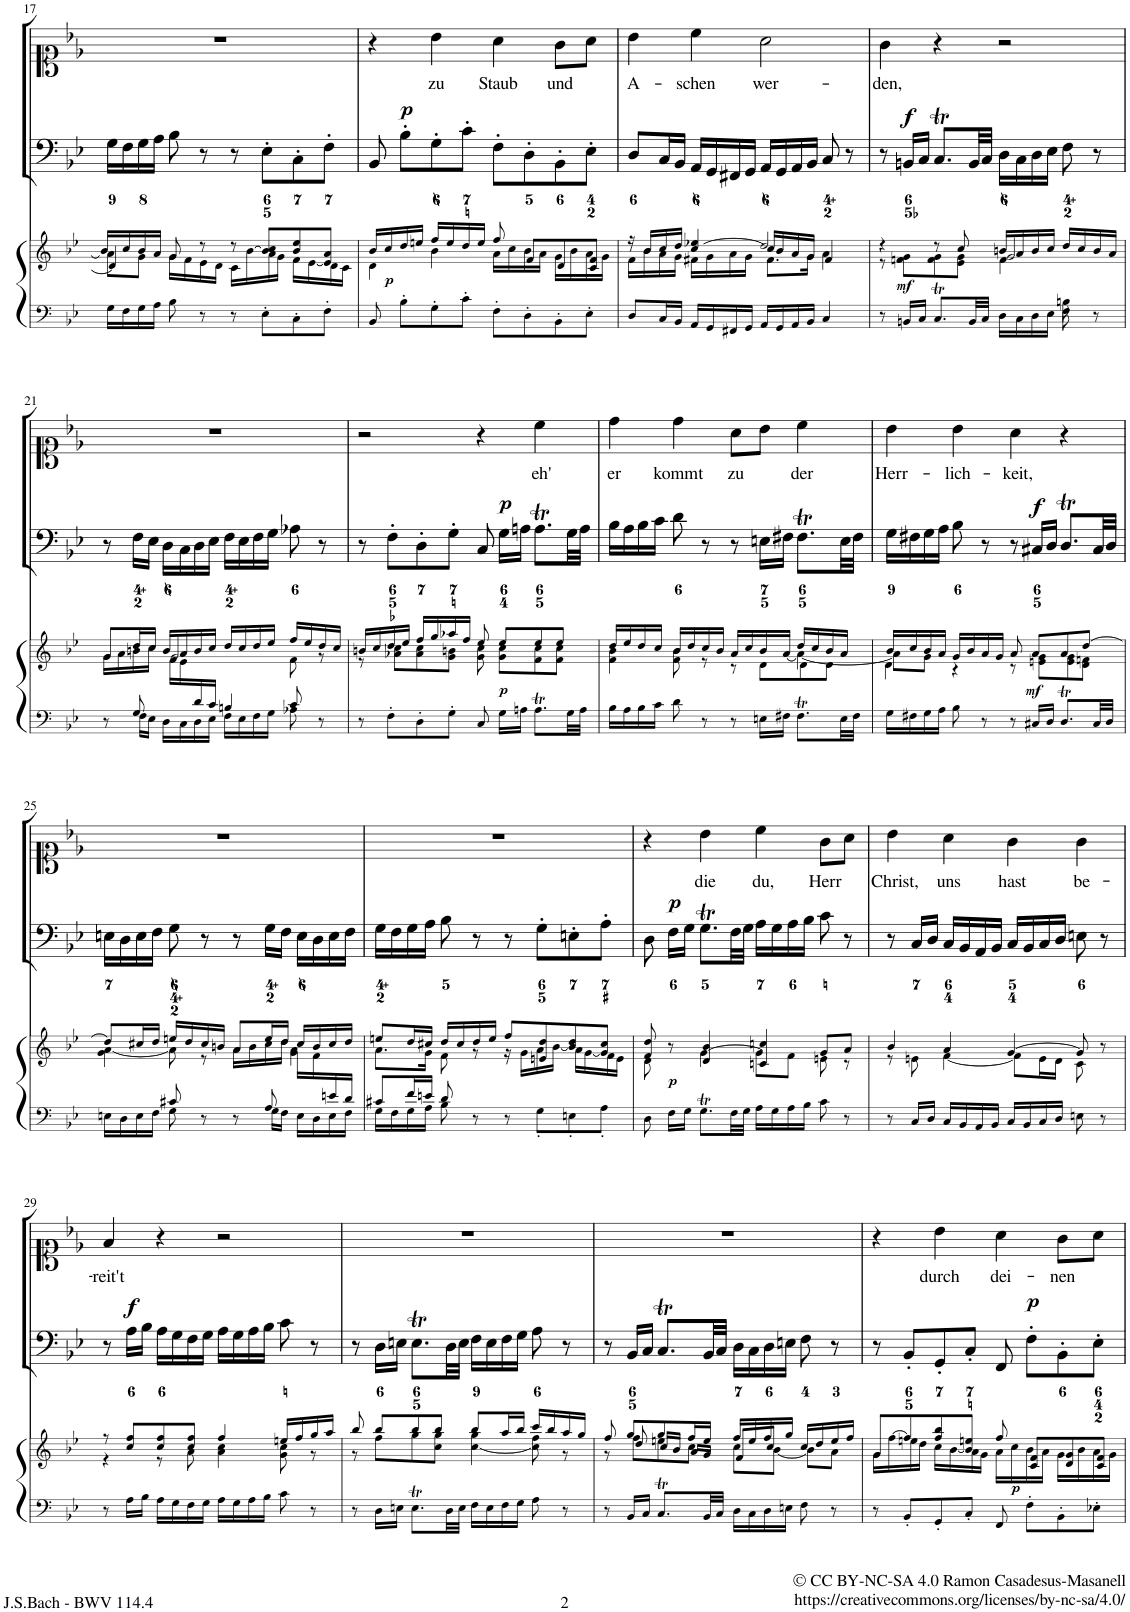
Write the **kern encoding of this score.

**kern	**kern	**dynam	**kern	**dynam	**kern	**text
*part3	*part3	*part3	*part2	*part2	*part1	*part1
*staff4	*staff3	*staff3/4	*staff2	*staff2	*staff1	*staff1
*I"Piano reduction	*	*	*I"Continuo	*	*I"Soprano	*
*I'Pno	*	*	*	*	*	*
!!LO:PB:g=z
*clefF4	*clefG2	*	*clefF4	*	*clefC1	*
*k[b-e-]	*k[b-e-]	*	*k[b-e-]	*	*k[b-e-]	*
*M4/4	*M4/4	*	*M4/4	*	*M4/4	*
*met(c)	*met(c)	*	*met(c)	*	*met(c)	*
=17	=17	=17	=17	=17	=17	=17
*	*^	*	*	*	*	*
*	*	*^	*	*	*	*	*
16G\LL	16b-/LL	8a\L]	4d/]	.	16G\LL	.	1r	.
16F\	16cc/	.	.	.	16F\	.	.	.
16G\	16b-/	8g\J	.	.	16G\	.	.	.
16A\JJ	16a/JJ	.	.	.	16A\JJ	.	.	.
8B-\	8g/	16g\LL	4ryy	.	8B-\	.	.	.
.	.	16f\	.	.	.	.	.	.
8r	8r	16e-\	.	.	8r	.	.	.
.	.	16d\JJ	.	.	.	.	.	.
8r	8r	16c\LL	2ryy	.	8r	.	.	.
.	.	[>16b-\	.	.	.	.	.	.
8E-'\L	8b-/] 8cc/L	16a\	.	.	8E-'\L	.	.	.
.	.	16g\JJ	.	.	.	.	.	.
8C'\	8b-/ 8ee-/	16f\LL	.	.	8C'\	.	.	.
.	.	[16e-\	.	.	.	.	.	.
8F'\J	8e-/] 8a/J	16d\	.	.	8F'\J	.	.	.
.	.	16c\JJ	.	.	.	.	.	.
*	*	*v	*v	*	*	*	*	*
=18	=18	=18	=18	=18	=18	=18	=18
8BB-/	16b-/LL	4d\	.	8BB-/	.	4r	.
!	!	!	!LO:DY:b	!	!	!	!
.	16cc/	.	p	.	.	.	.
!	!	!	!	!	!LO:DY:a	!	!
8B-'\L	16dd/	.	.	8B-'\L	p	.	.
.	16een/JJ	.	.	.	.	.	.
!	!	!	!	!	!	!	!LO:LY:b
8G'\	16ff/LL	4b-\	.	8G'\	.	4b-\	zu
.	16ee/	.	.	.	.	.	.
8c'\J	16dd/	.	.	8c'\J	.	.	.
.	16ee/JJ	.	.	.	.	.	.
!	!	!	!	!	!	!	!LO:LY:b
8F'\L	8ff/	16a\LL	.	8F'\L	.	4a\	Staub
.	.	16cc\	.	.	.	.	.
8D'\	8f/L	16b-\	.	8D'\	.	.	.
.	.	16a\JJ	.	.	.	.	.
!	!	!	!	!	!	!	!LO:LY:b
8BB-'\	8d/	16g\LL	.	8BB-'\	.	8g\L	und
.	.	16b-\	.	.	.	.	.
8E-'\J	8c/ 8f/J	16a\	.	8E-'\J	.	8a\J	.
.	.	16g\JJ	.	.	.	.	.
=19	=19	=19	=19	=19	=19	=19	=19
*	*	*^	*	*	*	*	*
!	!	!	!	!	!	!	!	!LO:LY:b
8D/L	16r	16f\LL	2ryy	.	8D/L	.	4b-\	A-
.	16b-/LL	16b-\	.	.	.	.	.	.
16C/L	16cc/	16a\	.	.	16C/L	.	.	.
16BB-/JJ	16dd/JJ	16g\JJ	.	.	16BB-/JJ	.	.	.
!	!	!	!	!	!	!	!	!LO:LY:b
16AA/LL	[4cc/ 4ee-X/	16f#X\LL	.	.	16AA/LL	.	4cc\	-schen
16GG/	.	16g\	.	.	16GG/	.	.	.
16FF#X/	.	16a\	.	.	16FF#X/	.	.	.
16GG/JJ	.	16g\JJ	.	.	16GG/JJ	.	.	.
!	!	!	!	!	!	!	!	!LO:LY:b
16AA/LL	16cc/LL]	8.f#\L	2dd/	.	16AA/LL	.	2a\	wer-
16GG/	16b-/	.	.	.	16GG/	.	.	.
16AA/	16a/	.	.	.	16AA/	.	.	.
16BB-/JJ	16g/JJ	16g\Jk	.	.	16BB-/JJ	.	.	.
4C/	4f#/	4a\	.	.	8C/	.	.	.
.	.	.	.	.	8r	.	.	.
=20	=20	=20	=20	=20	=20	=20	=20	=20
*^	*	*	*	*	*	*	*	*
!	!	!	!	!	!	!	!	!	!LO:LY:b
2.ryy	8r	4r	8r	2ryy	.	8r	.	4g\	-den,
!	!	!	!	!	!LO:DY:b	!	!LO:DY:a	!	!
.	16BBn/LL	.	8fn\ 8g\L	.	mf	16BBn/LL	f	.	.
.	16C/JJ	.	.	.	.	16C/JJ	.	.	.
.	8.CT/L	8r	8f\ 8g\	.	.	8.CT/L	.	4r	.
.	.	8cc/	8e-\ 8g\J	.	.	.	.	.	.
.	32BB/LL	.	.	.	.	32BB/LL	.	.	.
.	32C/JJJ	.	.	.	.	32C/JJJ	.	.	.
.	16D\LL	16bn/LL	4f\	2g/	.	16D\LL	.	2r	.
.	16C\	16a/	.	.	.	16C\	.	.	.
.	16D\	16b/	.	.	.	16D\	.	.	.
.	16E-\JJ	16cc/JJ	.	.	.	16E-\JJ	.	.	.
8Bn\	8F\	16dd/LL	8ryy	.	.	8F\	.	.	.
.	.	16cc/	.	.	.	.	.	.	.
8ryy	8r	16b/	8ryy	.	.	8r	.	.	.
.	.	16a/JJ	.	.	.	.	.	.	.
!!LO:LB:g=z
=21	=21	=21	=21	=21	=21	=21	=21	=21	=21
8r	8ryy	8g/L	16g\LL	4ryy	.	8r	.	1r	.
.	.	.	16a\	.	.	.	.	.	.
8G/	16F\LL	16dd/L	16bn\	.	.	16F\LL	.	.	.
.	16E-\JJ	16cc/JJ	16cc\JJ	.	.	16E-\JJ	.	.	.
8ryy	16D\LL	16b/LL	2g/	16f\LL	.	16D\LL	.	.	.
.	16C\	16a/	.	16e-\	.	16C\	.	.	.
16d/	16D\	16b/	.	2ryy	.	16D\	.	.	.
16c/JJ	16E-\JJ	16cc/JJ	.	.	.	16E-\JJ	.	.	.
4Bn/	16F\LL	16dd/LL	.	.	.	16F\LL	.	.	.
.	16E-\	16cc/	.	.	.	16E-\	.	.	.
.	16F\	16dd/	.	.	.	16F\	.	.	.
.	16G\JJ	16ee-/JJ	.	.	.	16G\JJ	.	.	.
8c/	8A-X\	16ff/LL	8f\	.	.	8A-X\	.	.	.
.	.	16ee-/	.	.	.	.	.	.	.
8r	8ryy	16dd/	8r	8ryy	.	8r	.	.	.
.	.	16cc/JJ	.	.	.	.	.	.	.
*v	*v	*	*	*	*	*	*	*	*
*	*	*v	*v	*	*	*	*	*
=22	=22	=22	=22	=22	=22	=22	=22
8r	16bn/LL	8r	.	8r	.	2r	.
.	16cc/	.	.	.	.	.	.
8F'\L	16dd/	8a-X\ 8cc\L	.	8F'\L	.	.	.
.	16ee-/JJ	.	.	.	.	.	.
8D'\	16ff/LL	8a-\ 8cc\	.	8D'\	.	.	.
.	16gg/	.	.	.	.	.	.
8G'\J	16aa-X/	8g\ 8bn\J	.	8G'\J	.	.	.
.	16ff/JJ	.	.	.	.	.	.
8C/	8ee-/	8g\ 8cc\	.	8C/	.	4r	.
!	!	!	!LO:DY:b	!	!LO:DY:a	!	!
16G\LL	8ee-/L	8g\ 8cc\L	p	16G\LL	p	.	.
16An\JJ	.	.	.	16An\JJ	.	.	.
!	!	!	!	!	!	!	!LO:LY:b
8.At\L	8ee-/	8f\ 8cc\	.	8.At\L	.	4cc\	eh'
.	8ee-/J	8f\ 8cc\J	.	.	.	.	.
32G\LL	.	.	.	32G\LL	.	.	.
32A\JJJ	.	.	.	32A\JJJ	.	.	.
=23	=23	=23	=23	=23	=23	=23	=23
*	*	*^	*	*	*	*	*
!	!	!	!	!	!	!	!	!LO:LY:b
16B-\LL	16dd/LL	4f\ 4b-\	2ryy	.	16B-\LL	.	4dd\	er
16A\	16ee-/	.	.	.	16A\	.	.	.
16B-\	16dd/	.	.	.	16B-\	.	.	.
16c\JJ	16cc/JJ	.	.	.	16c\JJ	.	.	.
!	!	!	!	!	!	!	!	!LO:LY:b
8d\	16b-/LL	8f\ 8b-\	.	.	8d\	.	4dd\	kommt
.	16dd/	.	.	.	.	.	.	.
8r	16cc/	8r	.	.	8r	.	.	.
.	16b-/JJ	.	.	.	.	.	.	.
!	!	!	!	!	!	!	!	!LO:LY:b
8r	16a/LL	8r	4ryy	.	8r	.	8a\L	zu
.	16cc/	.	.	.	.	.	.	.
16En\LL	16b-/	8d\L	.	.	16En\LL	.	8b-\J	.
16F#X\JJ	[<16a/JJ	.	.	.	16F#X\JJ	.	.	.
!	!	!	!	!	!	!	!	!LO:LY:b
8.F#t\L	16dd/LL	8d\	4a\_	.	8.F#t\L	.	4cc\	der
.	16cc/	.	.	.	.	.	.	.
.	16b-/	8d\J	.	.	.	.	.	.
32E\LL	16a/JJ	.	.	.	32E\LL	.	.	.
32F#\JJJ	.	.	.	.	32F#\JJJ	.	.	.
=24	=24	=24	=24	=24	=24	=24	=24	=24
!	!	!	!	!	!	!	!	!LO:LY:b
16G\LL	16b-/LL	8a\L]	4d\	.	16G\LL	.	4b-\	Herr-
16F#X\	16cc/	.	.	.	16F#X\	.	.	.
16G\	16b-/	8g\J	.	.	16G\	.	.	.
16A\JJ	16a/JJ	.	.	.	16A\JJ	.	.	.
!	!	!	!	!	!	!	!	!LO:LY:b
8B-\	16g/LL	4r	4ryy	.	8B-\	.	4b-\	-lich-
.	16b-/	.	.	.	.	.	.	.
8r	16a/	.	.	.	8r	.	.	.
.	16g/JJ	.	.	.	.	.	.	.
!	!	!	!	!	!	!	!	!LO:LY:b
8r	8a/	8r	2ryy	.	8r	.	4a\	-keit,
!	!	!	!	!LO:DY:b	!	!LO:DY:a	!	!
16C#X/LL	8a/L	8en\ 8g\L	.	mf	16C#X/LL	f	.	.
16D/JJ	.	.	.	.	16D/JJ	.	.	.
8.Dt/L	8a/	8e\ 8g\	.	.	8.Dt/L	.	4r	.
.	[8dd/J	8d\ 8fn\J	.	.	.	.	.	.
32C#/LL	.	.	.	.	32C#/LL	.	.	.
32D/JJJ	.	.	.	.	32D/JJJ	.	.	.
!!LO:LB:g=z
=25	=25	=25	=25	=25	=25	=25	=25	=25
*^	*	*	*	*	*	*	*	*
4ryy	16En\LL	8dd/L]	4g\ [4a\	2.ryy	.	16En\LL	.	1r	.
.	16D\	.	.	.	.	16D\	.	.	.
.	16E\	16cc#X/L	.	.	.	16E\	.	.	.
.	16F\JJ	16dd/JJ	.	.	.	16F\JJ	.	.	.
8c#X/	8G\	16een/LL	8a\]	.	.	8G\	.	.	.
.	.	16dd/	.	.	.	.	.	.	.
8r	8ryy	16cc#/	8r	.	.	8r	.	.	.
.	.	16bn/JJ	.	.	.	.	.	.	.
8r	8ryy	8a/L	16a\LL	.	.	8r	.	.	.
.	.	.	16b\	.	.	.	.	.	.
8A/	16G\LL	16ee/L	16cc#\	.	.	16G\LL	.	.	.
.	16F\JJ	16dd/JJ	16dd\JJ	.	.	16F\JJ	.	.	.
8ryy	16E\LL	16cc#/LL	4a\	16g\LL	.	16E\LL	.	.	.
.	16D\	16b/	.	16f\	.	16D\	.	.	.
16en/	16E\	16cc#/	.	8ryy	.	16E\	.	.	.
16d/JJ	16F\JJ	16dd/JJ	.	.	.	16F\JJ	.	.	.
*	*	*	*v	*v	*	*	*	*	*
=26	=26	=26	=26	=26	=26	=26	=26	=26
8c#X/L	16G\LL	8een/L	8.a\L	.	16G\LL	.	1r	.
.	16F\	.	.	.	16F\	.	.	.
16f/L	16G\	16dd/L	.	.	16G\	.	.	.
16en/JJ	16A\JJ	16cc#X/JJ	16g\Jk	.	16A\JJ	.	.	.
8d/	8B-\	16dd/LL	8f\	.	8B-\	.	.	.
.	.	16cc#/	.	.	.	.	.	.
8r	8ryy	16dd/	8r	.	8r	.	.	.
.	.	16ee/JJ	.	.	.	.	.	.
8r	8ryy	8ff/L	16r	.	8r	.	.	.
.	.	.	16g\LL	.	.	.	.	.
8ryy	8G'\L	8en/ 8dd/	16a\	.	8G'\L	.	.	.
.	.	.	[16b-\JJ	.	.	.	.	.
4ryy	8En'\	8b-/] 8dd/	16a\LL	.	8En'\	.	.	.
.	.	.	[16g\	.	.	.	.	.
.	8A'\J	8g/] 8cc#/J	16f\	.	8A'\J	.	.	.
.	.	.	16e\JJ	.	.	.	.	.
*v	*v	*	*	*	*	*	*	*
=27	=27	=27	=27	=27	=27	=27	=27
8D\	8f/ 8dd/	8d\	.	8D\	.	4r	.
!	!	!	!LO:DY:b	!	!LO:DY:a	!	!
16F\LL	8r	8ryy	p	16F\LL	p	.	.
16G\JJ	.	.	.	16G\JJ	.	.	.
!	!	!	!	!	!	!	!LO:LY:b
8.GT\L	4d/ 4b-/	[>4g\	.	8.GT\L	.	4b-\	die
32F\LL	.	.	.	32F\LL	.	.	.
32G\JJJ	.	.	.	32G\JJJ	.	.	.
!	!	!	!	!	!	!	!LO:LY:b
16A\LL	4cn/ 4ccn/	8g\L]	.	16A\LL	.	4cc\	du,
16G\	.	.	.	16G\	.	.	.
16A\	.	8f\J	.	16A\	.	.	.
16B-\JJ	.	.	.	16B-\JJ	.	.	.
!	!	!	!	!	!	!	!LO:LY:b
8c\	8g/L	8en\	.	8c\	.	8g\L	Herr
8r	8a/J	8r	.	8r	.	8a\J	.
=28	=28	=28	=28	=28	=28	=28	=28
!	!	!	!	!	!	!	!LO:LY:b
8r	4b-/	8r	.	8r	.	4b-\	Christ,
16C/LL	.	8en\	.	16C/LL	.	.	.
16D/JJ	.	.	.	16D/JJ	.	.	.
!	!	!	!	!	!	!	!LO:LY:b
16C/LL	4a/	[4f\	.	16C/LL	.	4a\	uns
16BB-/	.	.	.	16BB-/	.	.	.
16AA/	.	.	.	16AA/	.	.	.
16BB-/JJ	.	.	.	16BB-/JJ	.	.	.
!	!	!	!	!	!	!	!LO:LY:b
16C/LL	[4g/	8f\L]	.	16C/LL	.	4g\	hast
16BB-/	.	.	.	16BB-/	.	.	.
16C/	.	16e\L	.	16C/	.	.	.
16D/JJ	.	16d\JJ	.	16D/JJ	.	.	.
!	!	!	!	!	!	!	!LO:LY:b
8En\	8g/]	8c\	.	8En\	.	4g\	be-
8r	8r	8ryy	.	8r	.	.	.
!!LO:LB:g=z
=29	=29	=29	=29	=29	=29	=29	=29
!	!	!	!	!	!	!	!LO:LY:b
8r	8r	4r	.	8r	.	4f/	-reit't
!	!	!	!	!	!LO:DY:a	!	!
16A\LL	8cc/ 8ff/L	.	.	16A\LL	f	.	.
16B-\JJ	.	.	.	16B-\JJ	.	.	.
16A\LL	8cc/ 8ff/	8r	.	16A\LL	.	4r	.
16G\	.	.	.	16G\	.	.	.
16F\	8cc/ 8ff/J	8a\	.	16F\	.	.	.
16G\JJ	.	.	.	16G\JJ	.	.	.
16A\LL	4ff/	4a\ 4cc\	.	16A\LL	.	2r	.
16G\	.	.	.	16G\	.	.	.
16A\	.	.	.	16A\	.	.	.
16B-\JJ	.	.	.	16B-\JJ	.	.	.
8c\	16een/LL	8g\ 8cc\	.	8c\	.	.	.
.	16ff/	.	.	.	.	.	.
8r	16gg/	8r	.	8r	.	.	.
.	16aa/JJ	.	.	.	.	.	.
=30	=30	=30	=30	=30	=30	=30	=30
8r	8bb-/	8r	.	8r	.	1r	.
16D\LL	8bb-/L	8ff\L	.	16D\LL	.	.	.
16En\JJ	.	.	.	16En\JJ	.	.	.
8.Et\L	8bb-/	8gg\	.	8.Et\L	.	.	.
.	8bb-/J	8cc\ 8gg\J	.	.	.	.	.
32D\LL	.	.	.	32D\LL	.	.	.
32E\JJJ	.	.	.	32E\JJJ	.	.	.
16F\LL	8bb-/L	[4cc\ 4gg\	.	16F\LL	.	.	.
16E\	.	.	.	16E\	.	.	.
16F\	16aa/L	.	.	16F\	.	.	.
16G\JJ	16bb-/JJ	.	.	16G\JJ	.	.	.
8A\	16ccc/LL	8cc\] 8ff\	.	8A\	.	.	.
.	16bb-/	.	.	.	.	.	.
8r	16aa/	8r	.	8r	.	.	.
.	16gg/JJ	.	.	.	.	.	.
=31	=31	=31	=31	=31	=31	=31	=31
*	*	*^	*	*	*	*	*
8r	8ff/	8r	8ryy	.	8r	.	1r	.
16BB-/LL	8gg/L	8ff\L	8dd/	.	16BB-/LL	.	.	.
16C/JJ	.	.	.	.	16C/JJ	.	.	.
8.CT/L	8gg/	8een\	16cc/LL	.	8.CT/L	.	.	.
.	.	.	16b-/JJ	.	.	.	.	.
.	16ff/L	8cc\J	16a/LL	.	.	.	.	.
32BB-/LL	16ee/JJ	.	16g/JJ	.	32BB-/LL	.	.	.
32C/JJJ	.	.	.	.	32C/JJJ	.	.	.
16D\LL	16ff/LL	8cc\L	8f/L	.	16D\LL	.	.	.
16C\	16ee/	.	.	.	16C\	.	.	.
16D\	16ff/	[8b-\J	8cc/J	.	16D\	.	.	.
16En\JJ	16gg/JJ	.	.	.	16En\JJ	.	.	.
8F\	16cc/LL	8b-\L]	4ryy	.	8F\	.	.	.
.	16dd/	.	.	.	.	.	.	.
8r	16ee/	8a\J	.	.	8r	.	.	.
.	16ff/JJ	.	.	.	.	.	.	.
*	*	*v	*v	*	*	*	*	*
=32	=32	=32	=32	=32	=32	=32	=32
8r	8g/L	16g\LL	.	8r	.	4r	.
.	.	[>16ff\	.	.	.	.	.
8BB-'/L	8ff/]	16een\	.	8BB-'/L	.	.	.
.	.	16dd\JJ	.	.	.	.	.
!	!	!	!	!	!	!	!LO:LY:b
8GG'/	8ff/ 8bb-/	16cc\LL	.	8GG'/	.	4b-\	durch
.	.	[16b-\	.	.	.	.	.
8C'/J	8b-/] 8een/J	16a\	.	8C'/J	.	.	.
.	.	16g\JJ	.	.	.	.	.
!	!	!	!	!	!	!	!LO:LY:b
8FF/	8ff/	16a\LL	.	8FF/	.	4a\	dei-
!	!	!	!LO:DY:b	!	!	!	!
.	.	16cc\	p	.	.	.	.
!	!	!	!	!	!LO:DY:a	!	!
8F'\L	8c/ 8f/L	16b-\	.	8F'\L	p	.	.
.	.	16a\JJ	.	.	.	.	.
!	!	!	!	!	!	!	!LO:LY:b
8BB-'\	8d/ 8g/	16g\LL	.	8BB-'\	.	8g\L	-nen
.	.	16b-\	.	.	.	.	.
8E-X'\J	8c/ 8f/J	16a\	.	8E-'\J	.	8a\J	.
.	.	16g\JJ	.	.	.	.	.
*	*v	*v	*	*	*	*	*
=	=	=	=	=	=	=
*-	*-	*-	*-	*-	*-	*-
